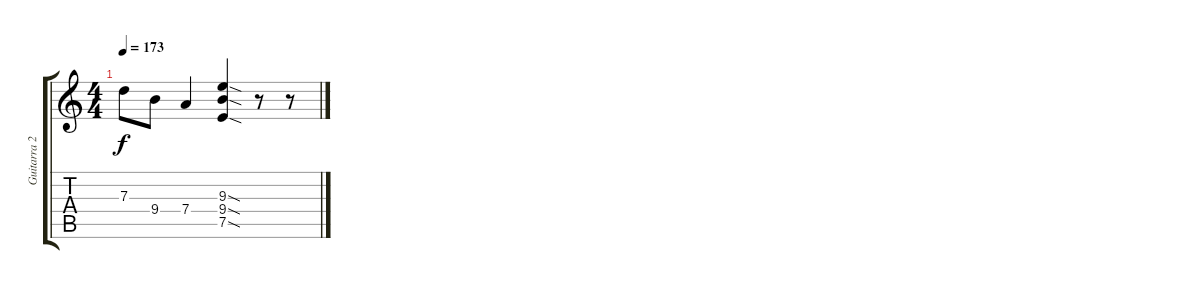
\track ("Guitarra 2 - Erik" "Guitarra 2") {instrument distortionguitar}
\staff {score tabs}
\tuning (E4 B3 G3 D3 A2 E2) {hide}
\ts (4 4)
\tempo 173
\clef g2
\ks c
7.3{t}.8{dy f} 9.4.8 7.4.4 (9.3{sod} 9.4{sod} 7.5{sod}).4 r.8 r.8
